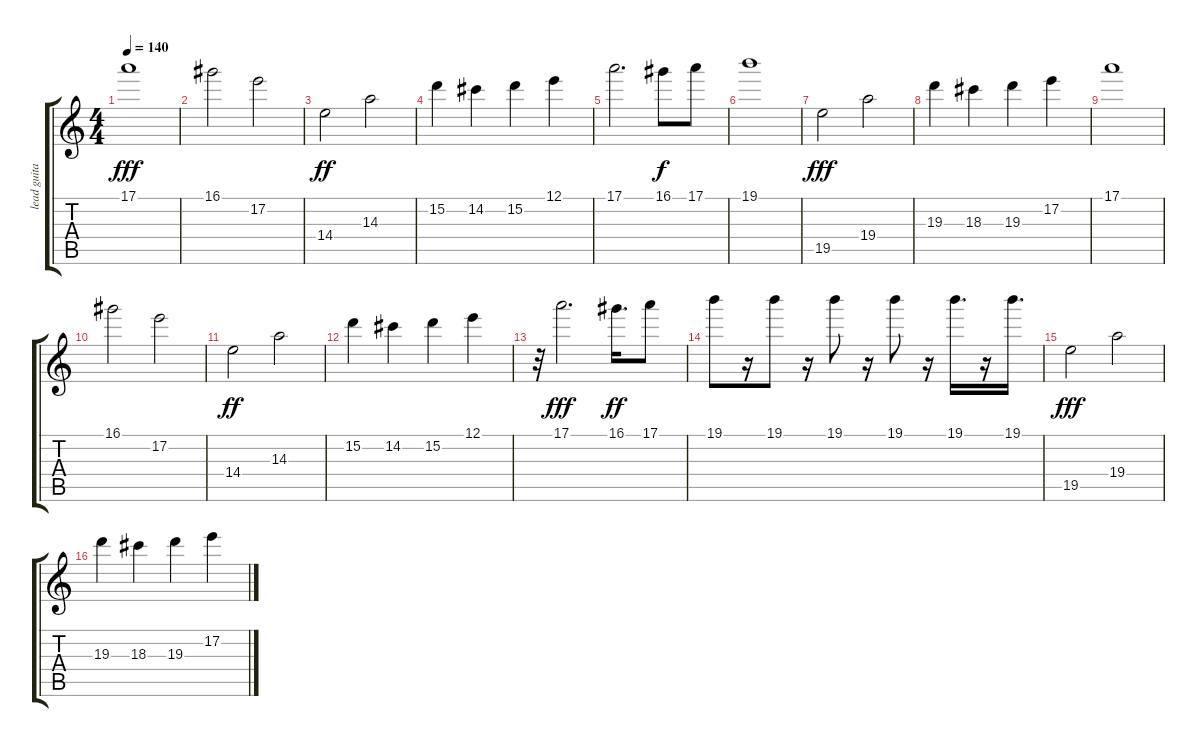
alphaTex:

\track ("lead guitar" "lead guita") {instrument overdrivenguitar}
\staff {score tabs}
\tuning (E4 B3 G3 D3 A2 E2) {hide}
\ts (4 4)
\tempo 140
\clef g2
\ks c
17.1.1{dy fff} |
16.1.2 17.2.2 |
14.4.2{dy ff} 14.3.2 |
15.2.4 14.2.4 15.2.4 12.1.4 |
17.1.2{d} 16.1.8{dy f} 17.1.8 |
19.1.1 |
19.5.2{dy fff} 19.4.2 |
19.3.4 18.3.4 19.3.4 17.2.4 |
17.1.1 |
16.1.2 17.2.2 |
14.4.2{dy ff} 14.3.2 |
15.2.4 14.2.4 15.2.4 12.1.4 |
r.32 17.1.2{d dy fff} 16.1.16{d dy ff} 17.1.8 |
19.1.8 r.16 19.1.8 r.16 19.1.8 r.16 19.1.8 r.16 19.1.16{d} r.16 19.1.16{d} |
19.5.2{dy fff} 19.4.2 |
19.3.4 18.3.4 19.3.4 17.2.4
